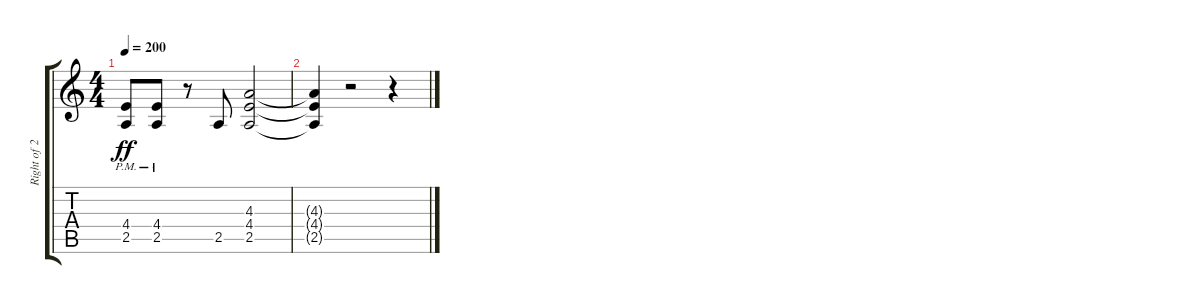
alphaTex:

\track ("Right of 2A" "Right of 2") {solo instrument overdrivenguitar}
\staff {score tabs}
\tuning (D4 A3 F3 C3 G2 D2) {hide}
\ts (4 4)
\tempo 200
\clef g2
\ks c
(4.4{pm} 2.5{pm}).8{dy ff} (4.4{pm} 2.5{pm}).8 r.8 2.5.8 (4.3 4.4 2.5).2 |
(4.3{t} 4.4{t} 2.5{t}).4 r.2 r.4
